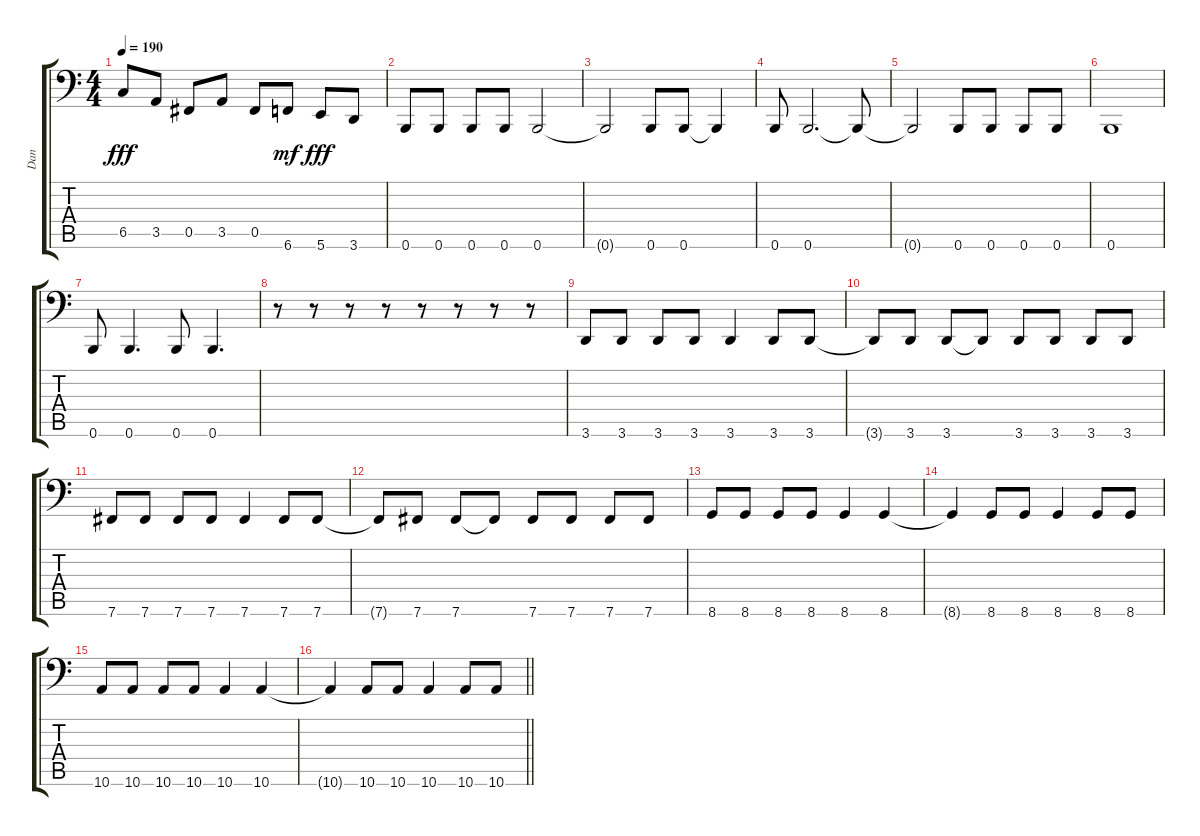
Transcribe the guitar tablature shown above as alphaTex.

\track ("Dan" "Dan") {instrument electricbassfinger}
\staff {score tabs}
\tuning (Db3 Ab2 E2 B1 Gb1 B0) {hide}
\ts (4 4)
\tempo 190
\clef f4
\ks c
6.5.8{dy fff} 3.5.8 0.5.8 3.5.8 0.5.8 6.6.8{dy mf} 5.6.8{dy fff} 3.6.8 |
0.6.8 0.6.8 0.6.8 0.6.8 0.6.2 |
0.6{t}.2 0.6.8 0.6.8 0.6{t}.4 |
0.6.8 0.6.2{d} 0.6{t}.8 |
0.6{t}.2 0.6.8 0.6.8 0.6.8 0.6.8 |
0.6.1 |
0.6.8 0.6.4{d} 0.6.8 0.6.4{d} |
r.8 r.8 r.8 r.8 r.8 r.8 r.8 r.8 |
3.6.8 3.6.8 3.6.8 3.6.8 3.6.4 3.6.8 3.6.8 |
3.6{t}.8 3.6.8 3.6.8 3.6{t}.8 3.6.8 3.6.8 3.6.8 3.6.8 |
7.6.8 7.6.8 7.6.8 7.6.8 7.6.4 7.6.8 7.6.8 |
7.6{t}.8 7.6.8 7.6.8 7.6{t}.8 7.6.8 7.6.8 7.6.8 7.6.8 |
8.6.8 8.6.8 8.6.8 8.6.8 8.6.4 8.6.4 |
8.6{t}.4 8.6.8 8.6.8 8.6.4 8.6.8 8.6.8 |
10.6.8 10.6.8 10.6.8 10.6.8 10.6.4 10.6.4 |
\barLineRight lightlight
10.6{t}.4 10.6.8 10.6.8 10.6.4 10.6.8 10.6.8
